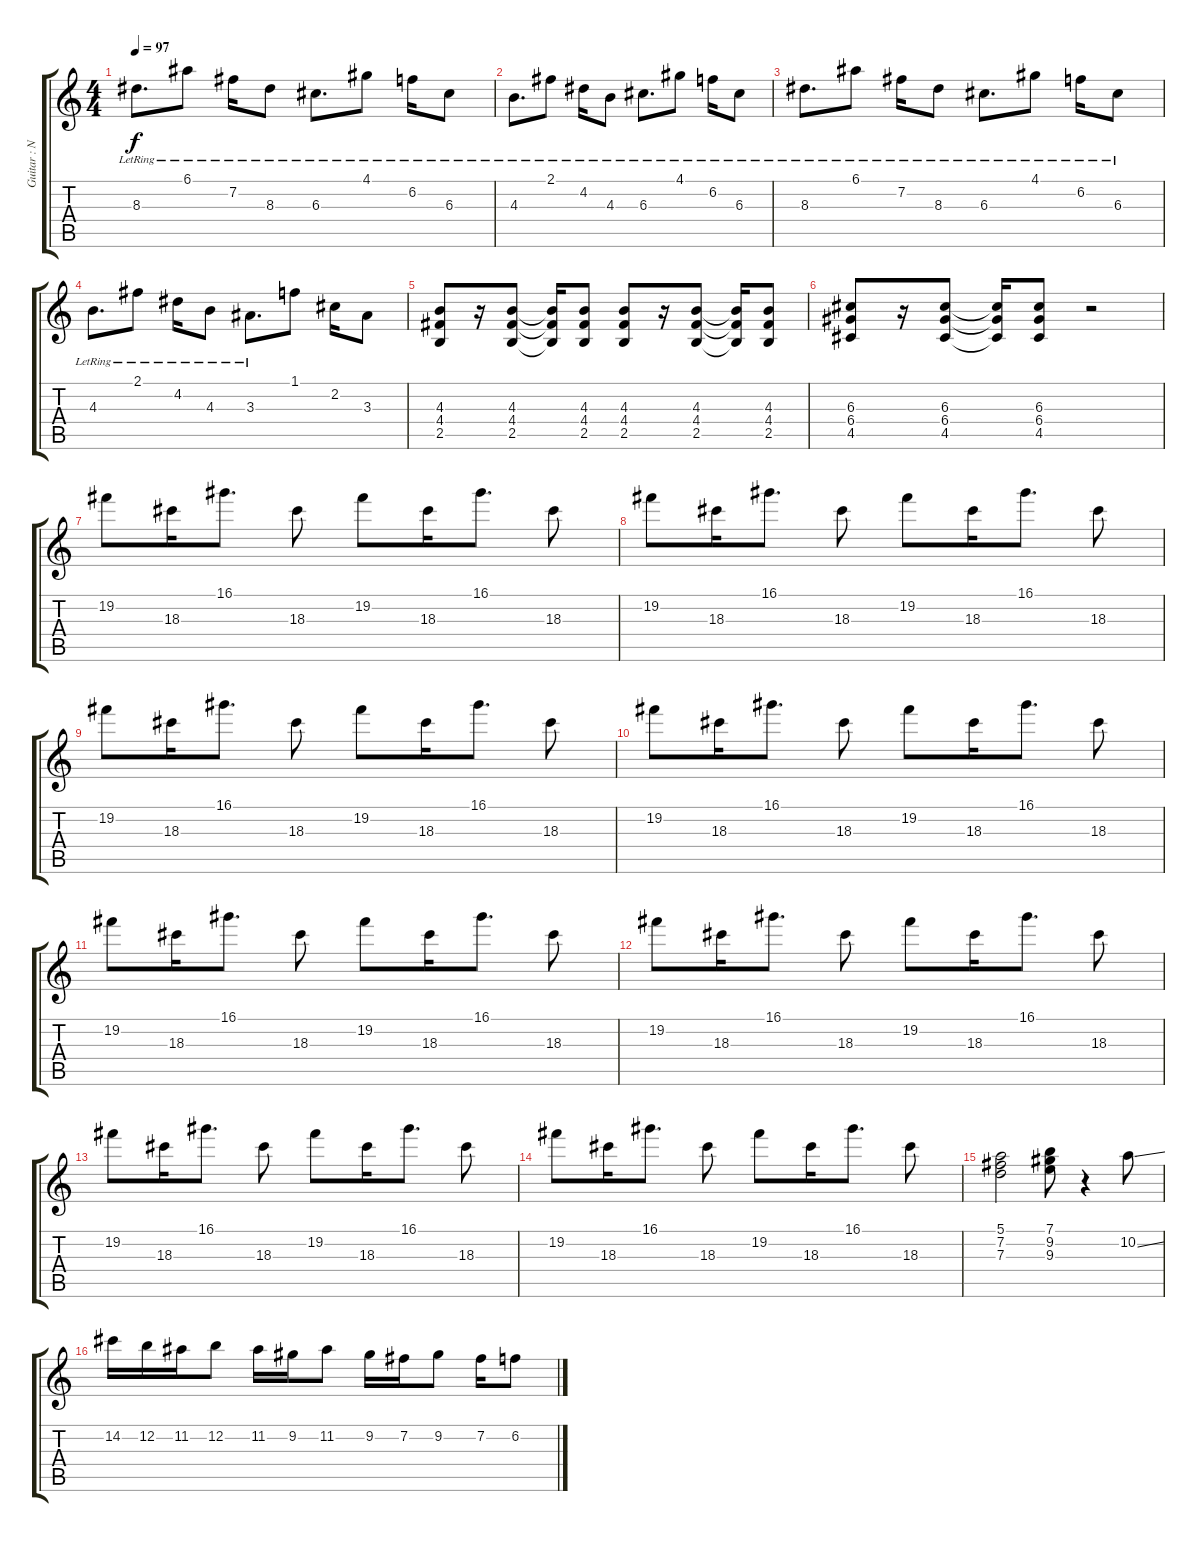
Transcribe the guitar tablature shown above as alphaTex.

\track ("Guitar : Nakano Azusa - Nyan" "Guitar : N") {instrument distortionguitar}
\staff {score tabs}
\tuning (E4 B3 G3 D3 A2 E2) {hide}
\ts (4 4)
\tempo 97
\clef g2
\ks c
8.3{lr}.8{d dy f} 6.1{lr}.8 7.2{lr}.16 8.3{lr}.8 6.3{lr}.8{d} 4.1{lr}.8 6.2{lr}.16 6.3{lr}.8 |
4.3{lr}.8{d} 2.1{lr}.8 4.2{lr}.16 4.3{lr}.8 6.3{lr}.8{d} 4.1{lr}.8 6.2{lr}.16 6.3{lr}.8 |
8.3{lr}.8{d} 6.1{lr}.8 7.2{lr}.16 8.3{lr}.8 6.3{lr}.8{d} 4.1{lr}.8 6.2{lr}.16 6.3{lr}.8 |
4.3{lr}.8{d} 2.1{lr}.8 4.2{lr}.16 4.3{lr}.8 3.3{lr}.8{d} 1.1.8 2.2.16 3.3.8 |
(4.3 4.4 2.5).8 r.16 (4.3 4.4 2.5).8 (4.3{t} 4.4{t} 2.5{t}).16 (4.3 4.4 2.5).8 (4.3 4.4 2.5).8 r.16 (4.3 4.4 2.5).8 (4.3{t} 4.4{t} 2.5{t}).16 (4.3 4.4 2.5).8 |
(6.3 6.4 4.5).8 r.16 (6.3 6.4 4.5).8 (6.3{t} 6.4{t} 4.5{t}).16 (6.3 6.4 4.5).8 r.2 |
19.2.8 18.3.16 16.1.8{d} 18.3.8 19.2.8 18.3.16 16.1.8{d} 18.3.8 |
19.2.8 18.3.16 16.1.8{d} 18.3.8 19.2.8 18.3.16 16.1.8{d} 18.3.8 |
19.2.8 18.3.16 16.1.8{d} 18.3.8 19.2.8 18.3.16 16.1.8{d} 18.3.8 |
19.2.8 18.3.16 16.1.8{d} 18.3.8 19.2.8 18.3.16 16.1.8{d} 18.3.8 |
19.2.8 18.3.16 16.1.8{d} 18.3.8 19.2.8 18.3.16 16.1.8{d} 18.3.8 |
19.2.8 18.3.16 16.1.8{d} 18.3.8 19.2.8 18.3.16 16.1.8{d} 18.3.8 |
19.2.8 18.3.16 16.1.8{d} 18.3.8 19.2.8 18.3.16 16.1.8{d} 18.3.8 |
19.2.8 18.3.16 16.1.8{d} 18.3.8 19.2.8 18.3.16 16.1.8{d} 18.3.8 |
(5.1 7.2 7.3).2 (7.1 9.2 9.3).8 r.4 10.2{ss}.8 |
14.2.16 12.2.16 11.2.16 12.2.8 11.2.16 9.2.16 11.2.8 9.2.16 7.2.16 9.2.8 7.2.16 6.2.8
